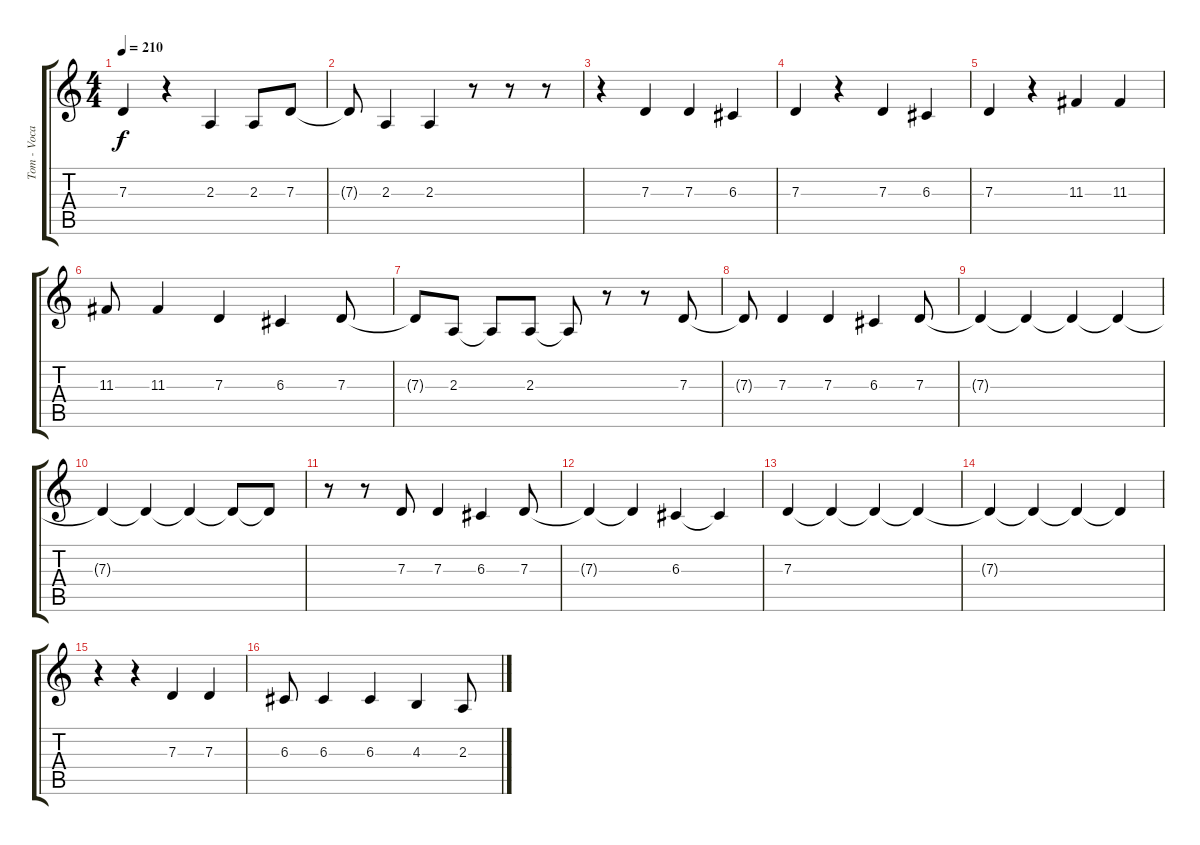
\track ("Tom - Vocals Right" "Tom - Voca") {instrument oboe}
\staff {score tabs}
\tuning (E4 B3 G3 D3 A2 E2) {hide}
\ts (4 4)
\tempo 210
\clef g2
\ks c
7.3{t}.4{dy f} r.4 2.3.4 2.3.8 7.3.8 |
7.3{t}.8 2.3.4 2.3.4 r.8 r.8 r.8 |
r.4 7.3.4 7.3.4 6.3.4 |
7.3.4 r.4 7.3.4 6.3.4 |
7.3.4 r.4 11.3.4 11.3.4 |
11.3.8 11.3.4 7.3.4 6.3.4 7.3.8 |
7.3{t}.8 2.3.8 2.3{t}.8 2.3.8 2.3{t}.8 r.8 r.8 7.3.8 |
7.3{t}.8 7.3.4 7.3.4 6.3.4 7.3.8 |
7.3{t}.4 7.3{t}.4 7.3{t}.4 7.3{t}.4 |
7.3{t}.4 7.3{t}.4 7.3{t}.4 7.3{t}.8 7.3{t}.8 |
r.8 r.8 7.3.8 7.3.4 6.3.4 7.3.8 |
7.3{t}.4 7.3{t}.4 6.3.4 6.3{t}.4 |
7.3.4 7.3{t}.4 7.3{t}.4 7.3{t}.4 |
7.3{t}.4 7.3{t}.4 7.3{t}.4 7.3{t}.4 |
r.4 r.4 7.3.4 7.3.4 |
6.3.8 6.3.4 6.3.4 4.3.4 2.3.8
